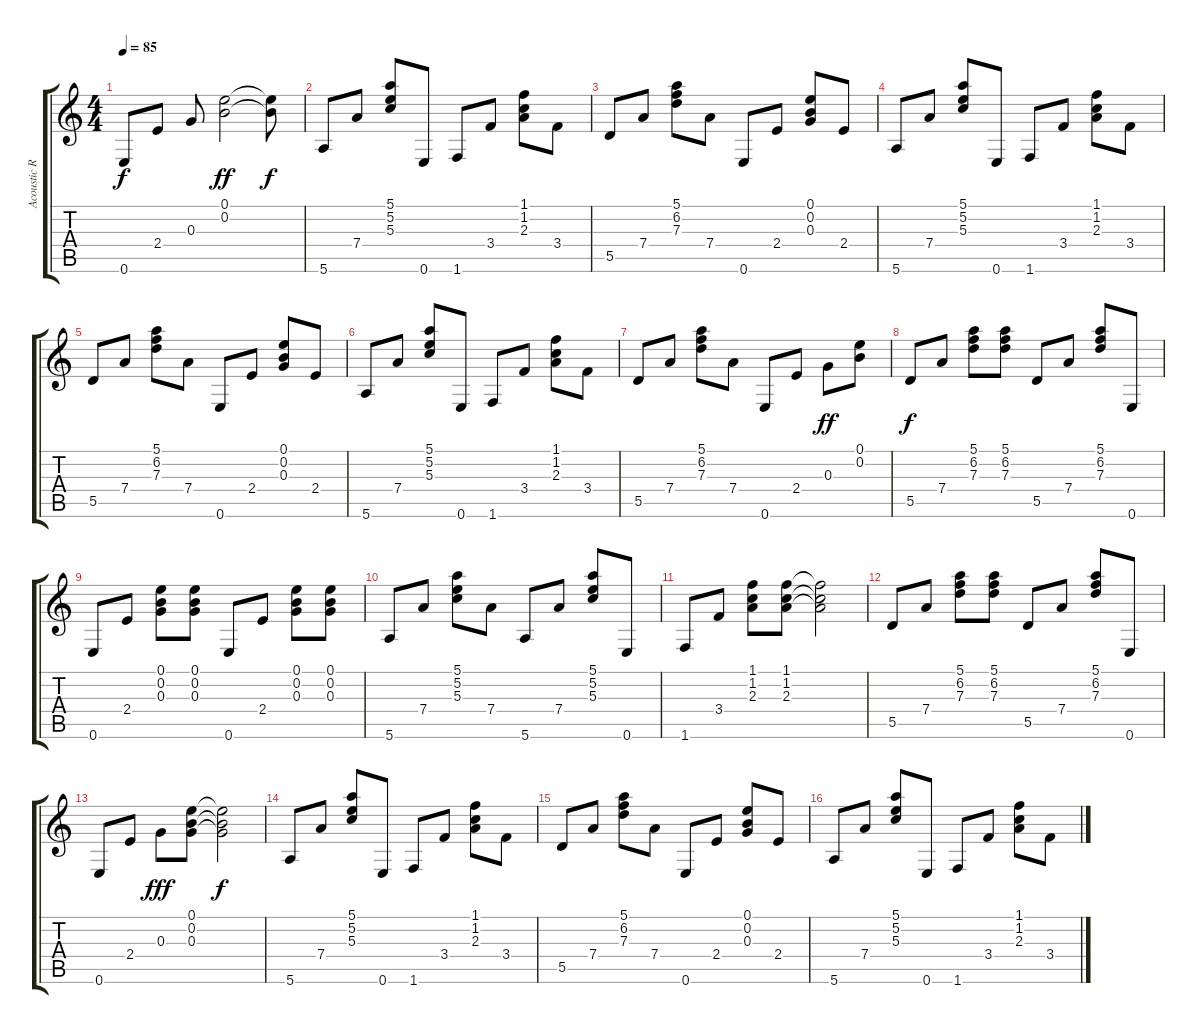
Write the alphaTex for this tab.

\track ("Acoustic Rhythm" "Acoustic R") {instrument acousticguitarsteel}
\staff {score tabs}
\tuning (E4 B3 G3 D3 A2 E2) {hide}
\ts (4 4)
\tempo 85
\clef g2
\ks c
0.6.8{dy f} 2.4.8 0.3.8 (0.1 0.2).2{dy ff} (0.1{t} 0.2{t}).8{dy f} |
5.6.8 7.4.8 (5.1 5.2 5.3).8 0.6.8 1.6.8 3.4.8 (1.1 1.2 2.3).8 3.4.8 |
5.5.8 7.4.8 (5.1 6.2 7.3).8 7.4.8 0.6.8 2.4.8 (0.1 0.2 0.3).8 2.4.8 |
5.6.8 7.4.8 (5.1 5.2 5.3).8 0.6.8 1.6.8 3.4.8 (1.1 1.2 2.3).8 3.4.8 |
5.5.8 7.4.8 (5.1 6.2 7.3).8 7.4.8 0.6.8 2.4.8 (0.1 0.2 0.3).8 2.4.8 |
5.6.8 7.4.8 (5.1 5.2 5.3).8 0.6.8 1.6.8 3.4.8 (1.1 1.2 2.3).8 3.4.8 |
5.5.8 7.4.8 (5.1 6.2 7.3).8 7.4.8 0.6.8 2.4.8 0.3.8{dy ff} (0.1 0.2).8 |
5.5.8{dy f} 7.4.8 (5.1 6.2 7.3).8 (5.1 6.2 7.3).8 5.5.8 7.4.8 (5.1 6.2 7.3).8 0.6.8 |
0.6.8 2.4.8 (0.1 0.2 0.3).8 (0.1 0.2 0.3).8 0.6.8 2.4.8 (0.1 0.2 0.3).8 (0.1 0.2 0.3).8 |
5.6.8 7.4.8 (5.1 5.2 5.3).8 7.4.8 5.6.8 7.4.8 (5.1 5.2 5.3).8 0.6.8 |
1.6.8 3.4.8 (1.1 1.2 2.3).8 (1.1 1.2 2.3).8 (1.1{t} 1.2{t} 2.3{t}).2 |
5.5.8 7.4.8 (5.1 6.2 7.3).8 (5.1 6.2 7.3).8 5.5.8 7.4.8 (5.1 6.2 7.3).8 0.6.8 |
0.6.8 2.4.8 0.3.8{dy fff} (0.1 0.2 0.3).8 (0.1{t} 0.2{t} 0.3{t}).2{dy f} |
5.6.8 7.4.8 (5.1 5.2 5.3).8 0.6.8 1.6.8 3.4.8 (1.1 1.2 2.3).8 3.4.8 |
5.5.8 7.4.8 (5.1 6.2 7.3).8 7.4.8 0.6.8 2.4.8 (0.1 0.2 0.3).8 2.4.8 |
5.6.8 7.4.8 (5.1 5.2 5.3).8 0.6.8 1.6.8 3.4.8 (1.1 1.2 2.3).8 3.4.8
